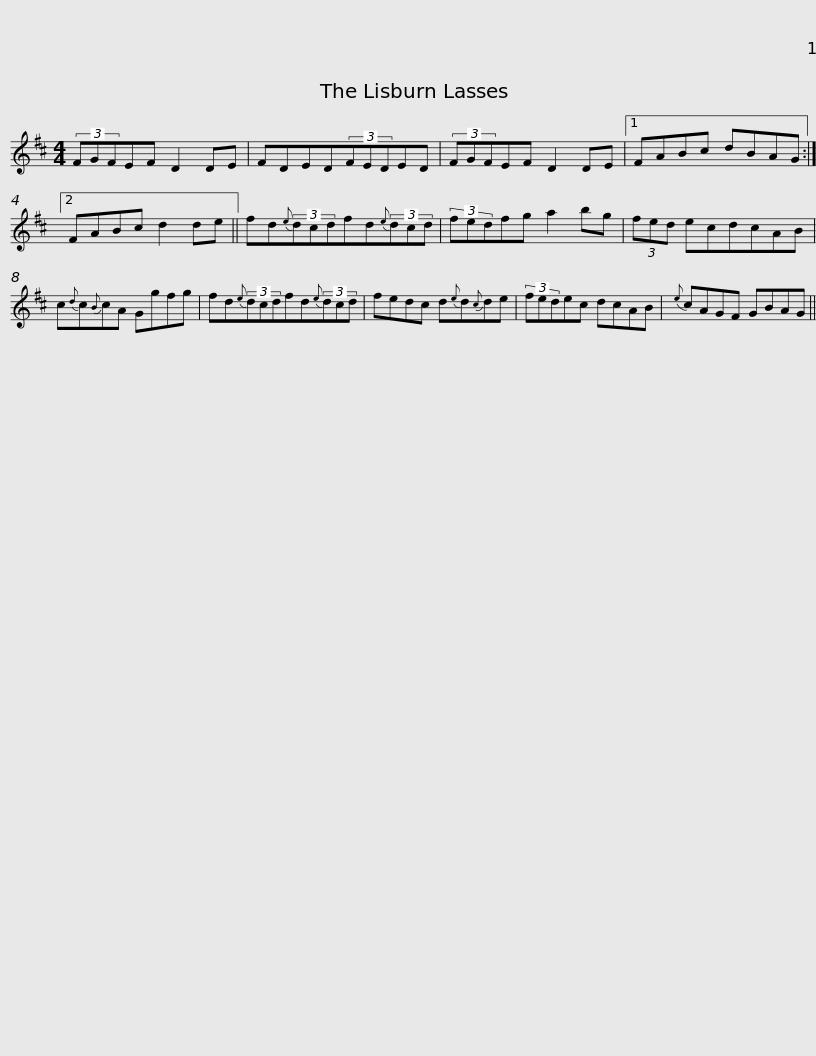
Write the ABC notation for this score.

X:1
L:1/8
M:4/4
I:linebreak $
K:D
V:1 treble
V:1
 (3FGFEF D2 DE | FDED(3FEDED | (3FGFEF D2 DE |1 FABc dBAG :|2 FABc d2 de ||$ %5
 fd{e}(3dcdfd{e}(3dcd | (3fedfg a2 bg | (3fed ecdcAB | c{d}c{B}cA Ggfg |$ fd{e}(3dcdfd{e}(3dcd | %10
 fedc d{e}d{c}de | (3fedec dcAB |{e} cAGF GBAG || %13
